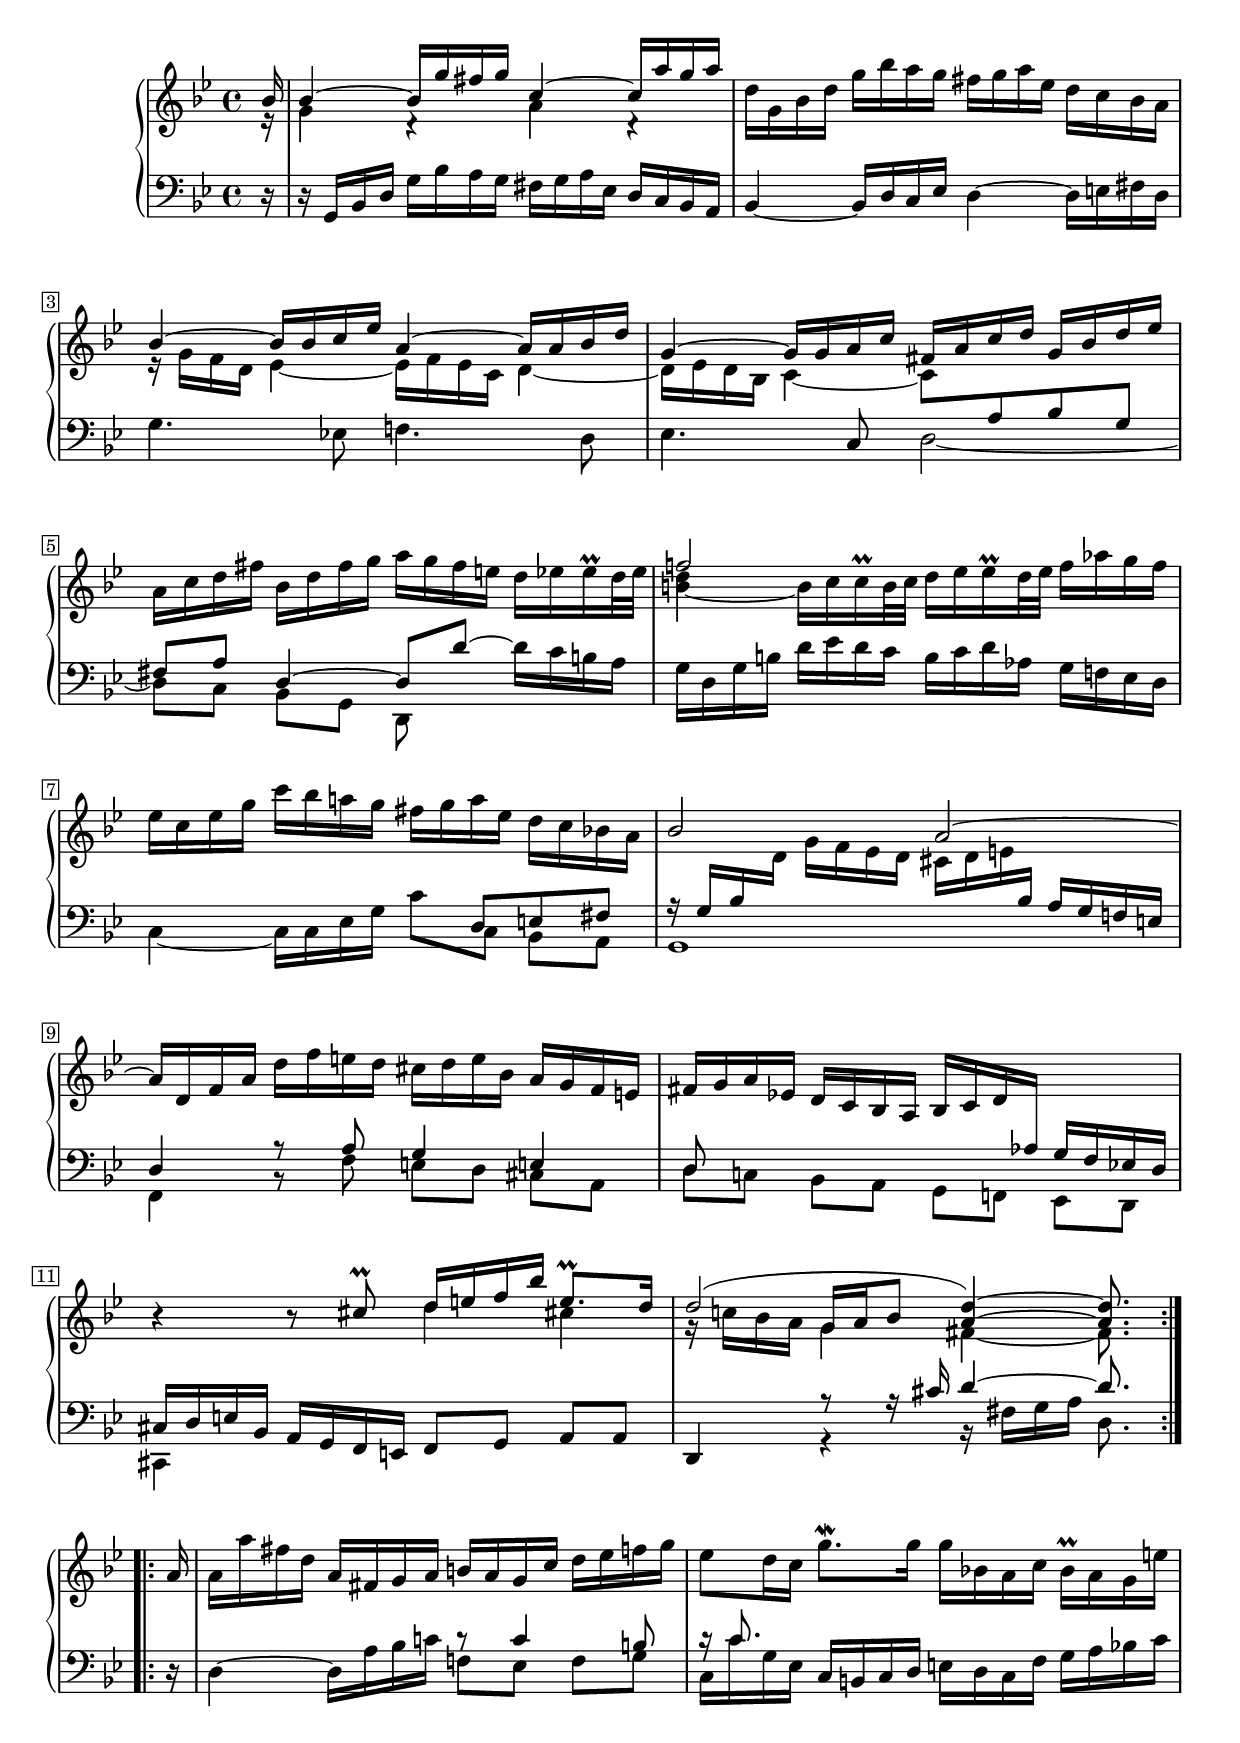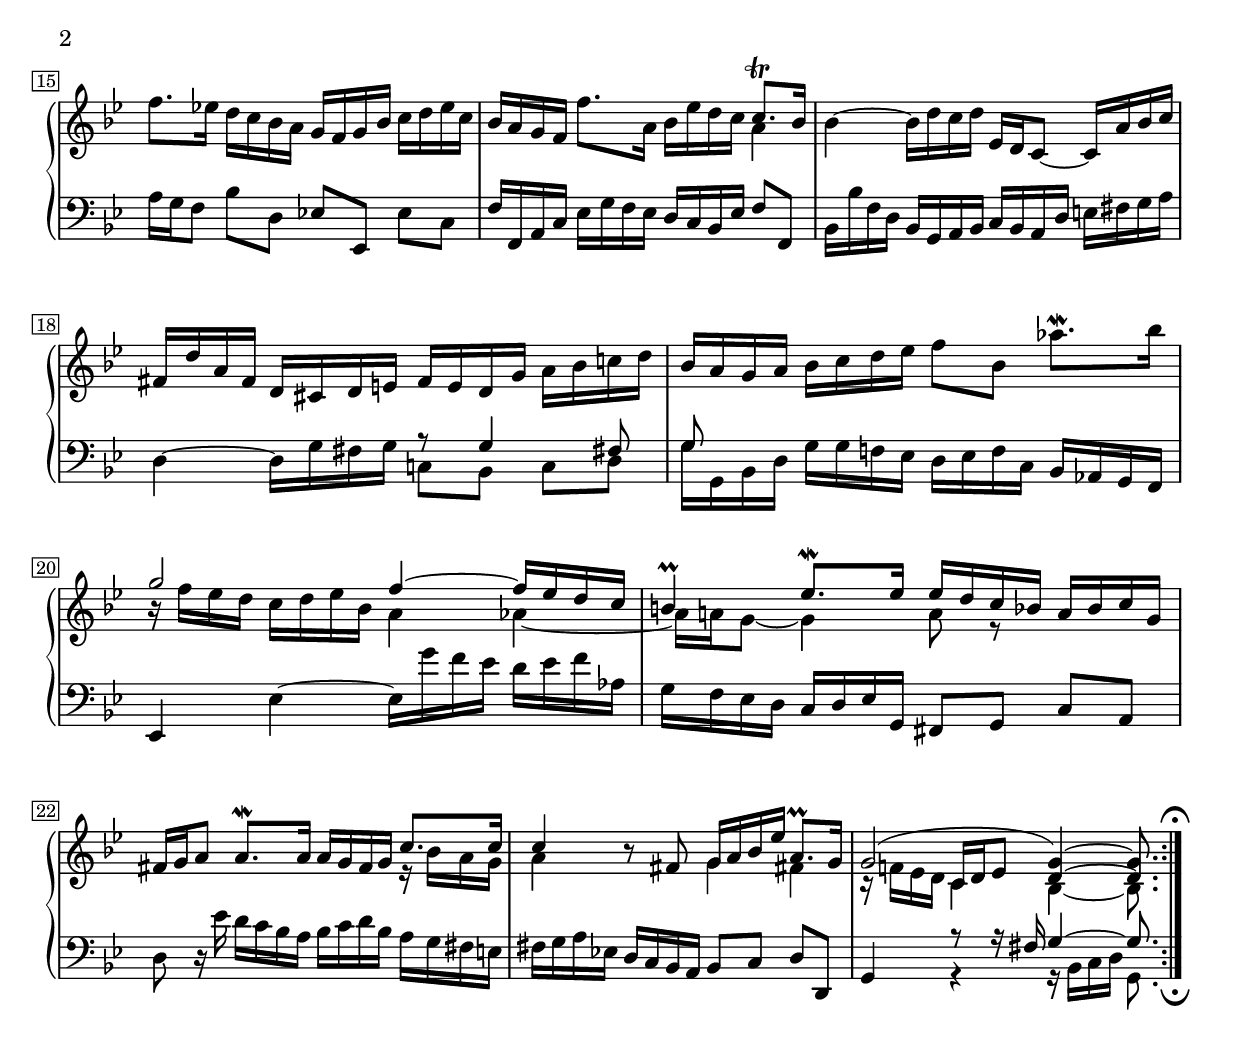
Global = {
  \key g \minor
  \time 4/4
  \include "../../global.ly"
}

Soprano = \context Voice = "one" \relative c'' {
  \voiceOne
  \stemUp\tieUp
  \override MultiMeasureRest.staff-position = #0
  \override Rest.staff-position = #0
  \label #'SuiteIIIAllemande
  \repeat volta 2 {
  \partial 16 bes16
  %1
  | bes4~ bes16 g' fis g c,4~ c16 a' g a
  | \stemNeutral d, g, bes d g bes a g fis g a ees d c bes a
  | \stemUp bes4~ bes16 bes c ees a,4~ a16 a bes d
  | g,4~ g16 g a c fis, a c d g, bes d ees
  %5
  | \stemNeutral a, c d fis bes, d fis g a g fis e d ees ees\prall d32 ees
  | \stemUp f2 s
  | s1*4
  %11
  | r4 r8 cis8\prall d16 e f bes e,8.\prall d16
  | \once\shape #'((0 . 1) (0 . 2) (0 . 2.5) (0 . 1)) Tie
    d2~ <a d>4~ q8.
  }
  \break
  \repeat volta 2 {
  \partial 16 \stemNeutral a16
  | a16 a' fis d a fis g a b a g c d ees f g
  | ees8 d16 c g'8.\mordent g16 g bes, a c bes\prall a g e'
  %15
  | f8. ees16 d c bes a g f g bes c d ees c
  | bes a g f f'8. a,16 bes ees d c \stemUp\tieUp c8.\trill bes16
  | \stemNeutral\tieNeutral bes4~ bes16 d c d ees, d c8~ c16 a' bes c
  | fis, d' a fis d cis d e fis e d g a bes c d
  | bes a g a bes c d ees f8 bes, aes'8.\mordent bes16
  %20
  | \stemUp\tieUp g2 f4~ f16 ees d c
  | b4\prall ees8.\mordent ees16 ees d c bes a bes c g
  | fis g a8 a8.\mordent a16 a g fis g c8. c16
  | c4 r8 fis,8 g16 a bes ees a,8.\prall g16
  | \once\shape #'((0 . 1) (0 . 2) (0 . 2.5) (0 . 1)) Tie
    g2~ <d g>4~ q8.
    \override Score.TextMark.self-alignment-X = #CENTER
    \textEndMark \markup { \musicglyph "scripts.ufermata" }
  }
}

Alto = \context Voice = "two" \relative c' {
  \voiceTwo
  \stemDown\tieDown
  \override Rest.staff-position = #0
  \partial 16 e16\rest
  %1
  | g4 d\rest a' d,\rest
  | s1
  | e16\rest g f d ees4~ ees16 f ees c d4~
  | d16 ees d bes c4~ c8 \change Staff = "lower" \stemUp\tieUp a bes g
  %5
  | fis a d,4~ d8 d'~ \stemNeutral d16 c b a
  | \change Staff = "upper" \stemDown\tieDown
    <b' d>4~ b16 c c^\prall b32 c d16 ees ees16^\prall d32 ees f16 aes g f
  | ees c ees g c bes a g fis g a ees d c bes a
  | \stemUp\tieUp bes2 a~
  | \stemNeutral a16 d, f a d f e d cis d e bes a g f e
  %10
  | \stemUp fis g a ees d c bes a bes c d \change Staff = "lower" aes g f ees d
  | \change Staff = "upper" \stemDown\tieDown
    s2 d''4 cis!
  | g16\rest c bes a << { g16 a bes8 } \\ g4 >> fis~ fis8.
  \partial 16 s16
  | s1*3
  %16
  | s2. a4
  | s1*3
  %20
  | b16\rest f' ees d c d ees bes a4 aes~
  | aes16 a g8~ g4 a8 e\rest s4
  | s2. e16\rest bes' a g
  | a4 s g fis!
  | c16\rest f ees d << { c16 d ees8 } \\ c4 >> bes~ bes8.
}

Tenor = \context Voice = "three" \relative c {
  \voiceThree
  \stemUp\tieUp
  \override Rest.staff-position = #0
  \mergeDifferentlyDottedOn
  \partial 16 s16
  %1
  | s1*6
  | s2 s8 d e fis
  | a16\rest g bes \change Staff = "upper" \stemDown\tieDown d g f ees d cis d e
    \change Staff = "lower" \stemUp\tieUp bes a g f e
  | d4 a'8\rest a g4 e!
  %10
  | d8 s4. s2
  | cis16 d e bes a g f e f8 g a[ a]
  | d,4 a''8\rest a16\rest cis d4~ d8.
  \partial 16 s16
  | s2 c8\rest c4 b8
  | c16\rest c8. s2.
  %15
  | s1*3
  | s2 a8\rest g4 fis!8
  | g8 s s2.
  %20
  | s1*4
  | s4 a8\rest a16\rest fis g4~ g8.
}

Bass = \context Voice = "four" \relative c {
  \voiceFour
  \stemNeutral\tieNeutral
  \override MultiMeasureRest.staff-position = #0
  \override Rest.staff-position = #0
  \repeat volta 2 {
  \partial 16 r16
  %1
  | r16 g bes d g bes a g fis g a ees d c bes a
  | bes4~ bes16 d c ees d4~ d16 e fis d
  | g4. ees8 f4. d8
  | ees4. c8 \stemDown\tieDown d2~
  %5
  | d8 c bes[ g] d s4.
  | g'16 d g b d ees d c b c d aes g f ees d
  | c4~ c16 c ees g c8 c, bes[ a]
  | g1
  | f4 b8\rest f' e[ d] cis[ a]
  %10
  | d c bes[ a] g f ees[ d]
  | cis4 s2.
  | s4 g'\rest b16\rest fis' g a d,8.
  }
  \repeat volta 2 {
  \partial 16 r16
  | d4^~ d16 a' bes c f,8 ees f[ g]
  | c,16 c' g ees \stemNeutral\tieNeutral c b c d e d c f g a bes c
  %15
  | a g f8 bes d, ees[ ees,] ees' c
  | f16 f, a c ees g f ees d c bes ees f8 f,
  | bes16 bes' f d bes g a bes c bes a d e fis g a
  | d,4~ d16 g fis g \stemDown c,8 bes c[ d]
  | g16 g, bes d \stemNeutral g g f ees d ees f c bes aes g f
  %20
  | ees4 ees'~ ees16 g' f ees d ees f aes,
  | g f ees d c d ees g, fis8 g c[ a]
  | d8 r16 ees' d c bes a bes c d bes a g fis e
  | fis g a ees d c bes a bes8 c d[ d,]
  | g4 g\rest \stemDown g16\rest bes c d g,8.
    \tweak direction #DOWN
    \textEndMark \markup { \musicglyph "scripts.dfermata" }
  }
}

\score {
  \new PianoStaff
  <<
    \accidentalStyle Score.piano
    \context Staff = "upper" <<
      \set Staff.midiInstrument = #"acoustic grand"
      \Global
      \clef treble
      \Soprano
      \Alto
    >>
    \context Staff = "lower" <<
      \set Staff.midiInstrument = #"acoustic grand"
      \Global
      \clef bass
      \Tenor
      \Bass
    >>
  >>
  \header {
    composer = ##f % "Johann Sebastian Bach"
    opus = ##f % "BWV 808"
    title = \markup { "Allemande" }
    subtitle = ##f
  }
  \layout {
    \context {
      \PianoStaff
      \override Parentheses.font-size = #-2
      \override TextScript.font-shape = #'italic
      \override TextScript.font-size = #-1
    }
  }
  \midi {
    \tempo 4 = 100
  }
}
